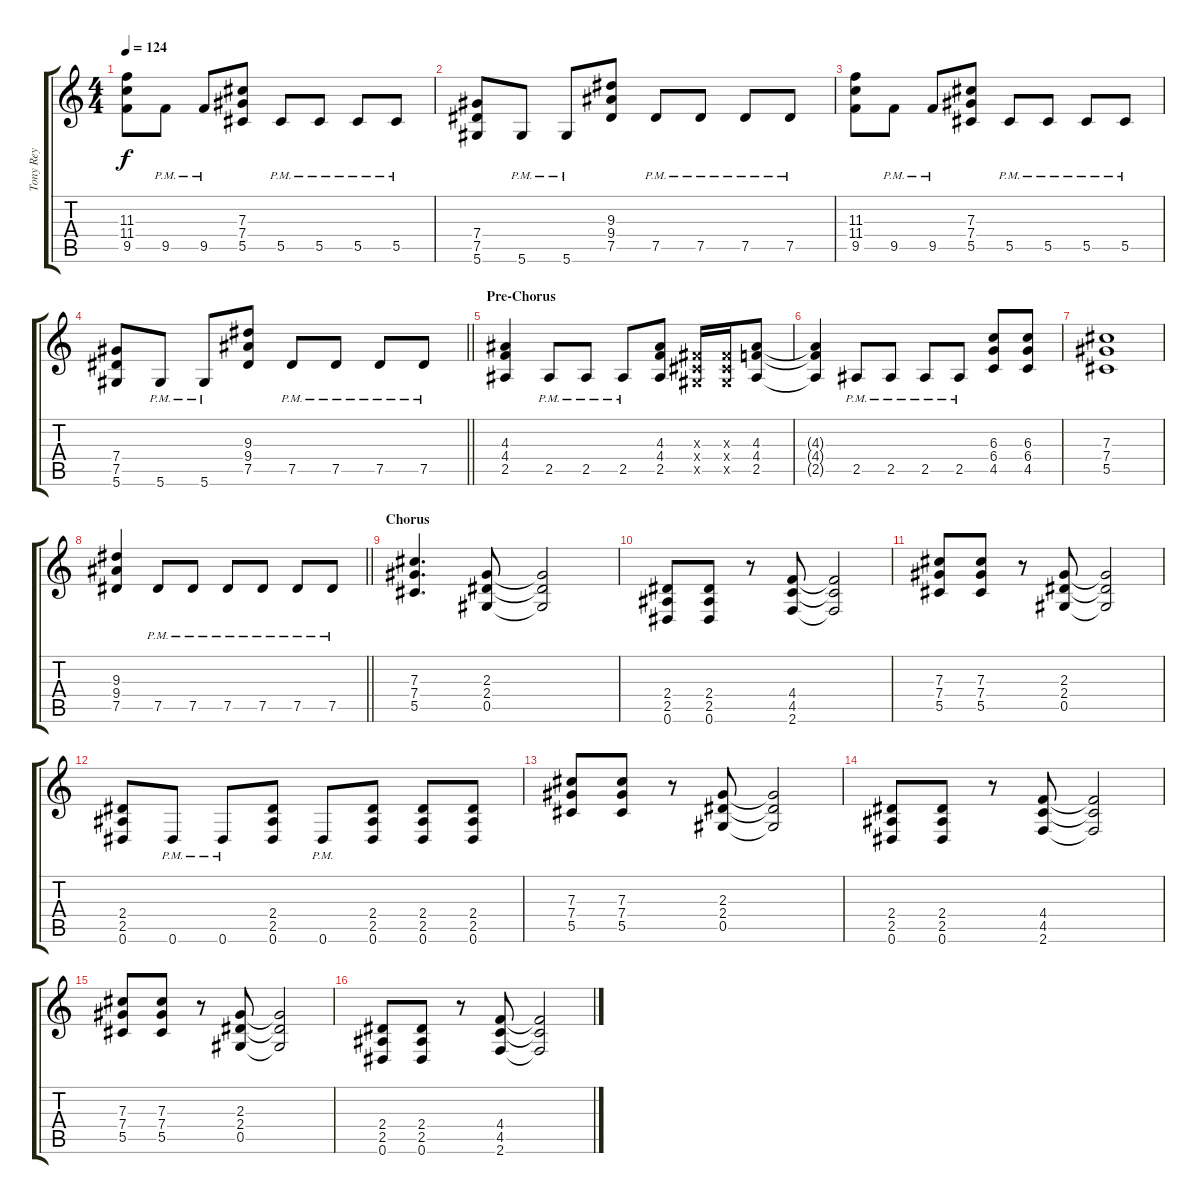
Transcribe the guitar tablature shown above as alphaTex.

\track ("Tony Rey" "Tony Rey") {instrument overdrivenguitar}
\staff {score tabs}
\tuning (Eb4 Bb3 Gb3 Db3 Ab2 Eb2) {hide}
\ts (4 4)
\tempo 124
\clef g2
\ks c
(11.3 11.4 9.5).8{dy f} 9.5{pm}.8 9.5{pm}.8 (7.3 7.4 5.5).8 5.5{pm}.8 5.5{pm}.8 5.5{pm}.8 5.5{pm}.8 |
(7.4 7.5 5.6).8 5.6{pm}.8 5.6{pm}.8 (9.3 9.4 7.5).8 7.5{pm}.8 7.5{pm}.8 7.5{pm}.8 7.5{pm}.8 |
(11.3 11.4 9.5).8 9.5{pm}.8 9.5{pm}.8 (7.3 7.4 5.5).8 5.5{pm}.8 5.5{pm}.8 5.5{pm}.8 5.5{pm}.8 |
\barLineRight lightlight
(7.4 7.5 5.6).8 5.6{pm}.8 5.6{pm}.8 (9.3 9.4 7.5).8 7.5{pm}.8 7.5{pm}.8 7.5{pm}.8 7.5{pm}.8 |
\section ("" "Pre-Chorus")
(4.3 4.4 2.5).4 2.5{pm}.8 2.5{pm}.8 2.5{pm}.8 (4.3 4.4 2.5).8 (0.3{x} 0.4{x} 0.5{x}).16 (0.3{x} 0.4{x} 0.5{x}).16 (4.3 4.4 2.5).8 |
(4.3{t} 4.4{t} 2.5{t}).4 2.5{pm}.8 2.5{pm}.8 2.5{pm}.8 2.5{pm}.8 (6.3 6.4 4.5).8 (6.3 6.4 4.5).8 |
(7.3 7.4 5.5).1 |
\barLineRight lightlight
(9.3 9.4 7.5).4 7.5{pm}.8 7.5{pm}.8 7.5{pm}.8 7.5{pm}.8 7.5{pm}.8 7.5{pm}.8 |
\section ("" "Chorus")
(7.3 7.4 5.5).4{d} (2.3 2.4 0.5).8 (2.3{t} 2.4{t} 0.5{t}).2 |
(2.4 2.5 0.6).8 (2.4 2.5 0.6).8 r.8 (4.4 4.5 2.6).8 (4.4{t} 4.5{t} 2.6{t}).2 |
(7.3 7.4 5.5).8 (7.3 7.4 5.5).8 r.8 (2.3 2.4 0.5).8 (2.3{t} 2.4{t} 0.5{t}).2 |
(2.4 2.5 0.6).8 0.6{pm}.8 0.6{pm}.8 (2.4 2.5 0.6).8 0.6{pm}.8 (2.4 2.5 0.6).8 (2.4 2.5 0.6).8 (2.4 2.5 0.6).8 |
(7.3 7.4 5.5).8 (7.3 7.4 5.5).8 r.8 (2.3 2.4 0.5).8 (2.3{t} 2.4{t} 0.5{t}).2 |
(2.4 2.5 0.6).8 (2.4 2.5 0.6).8 r.8 (4.4 4.5 2.6).8 (4.4{t} 4.5{t} 2.6{t}).2 |
(7.3 7.4 5.5).8 (7.3 7.4 5.5).8 r.8 (2.3 2.4 0.5).8 (2.3{t} 2.4{t} 0.5{t}).2 |
(2.4 2.5 0.6).8 (2.4 2.5 0.6).8 r.8 (4.4 4.5 2.6).8 (4.4{t} 4.5{t} 2.6{t}).2
